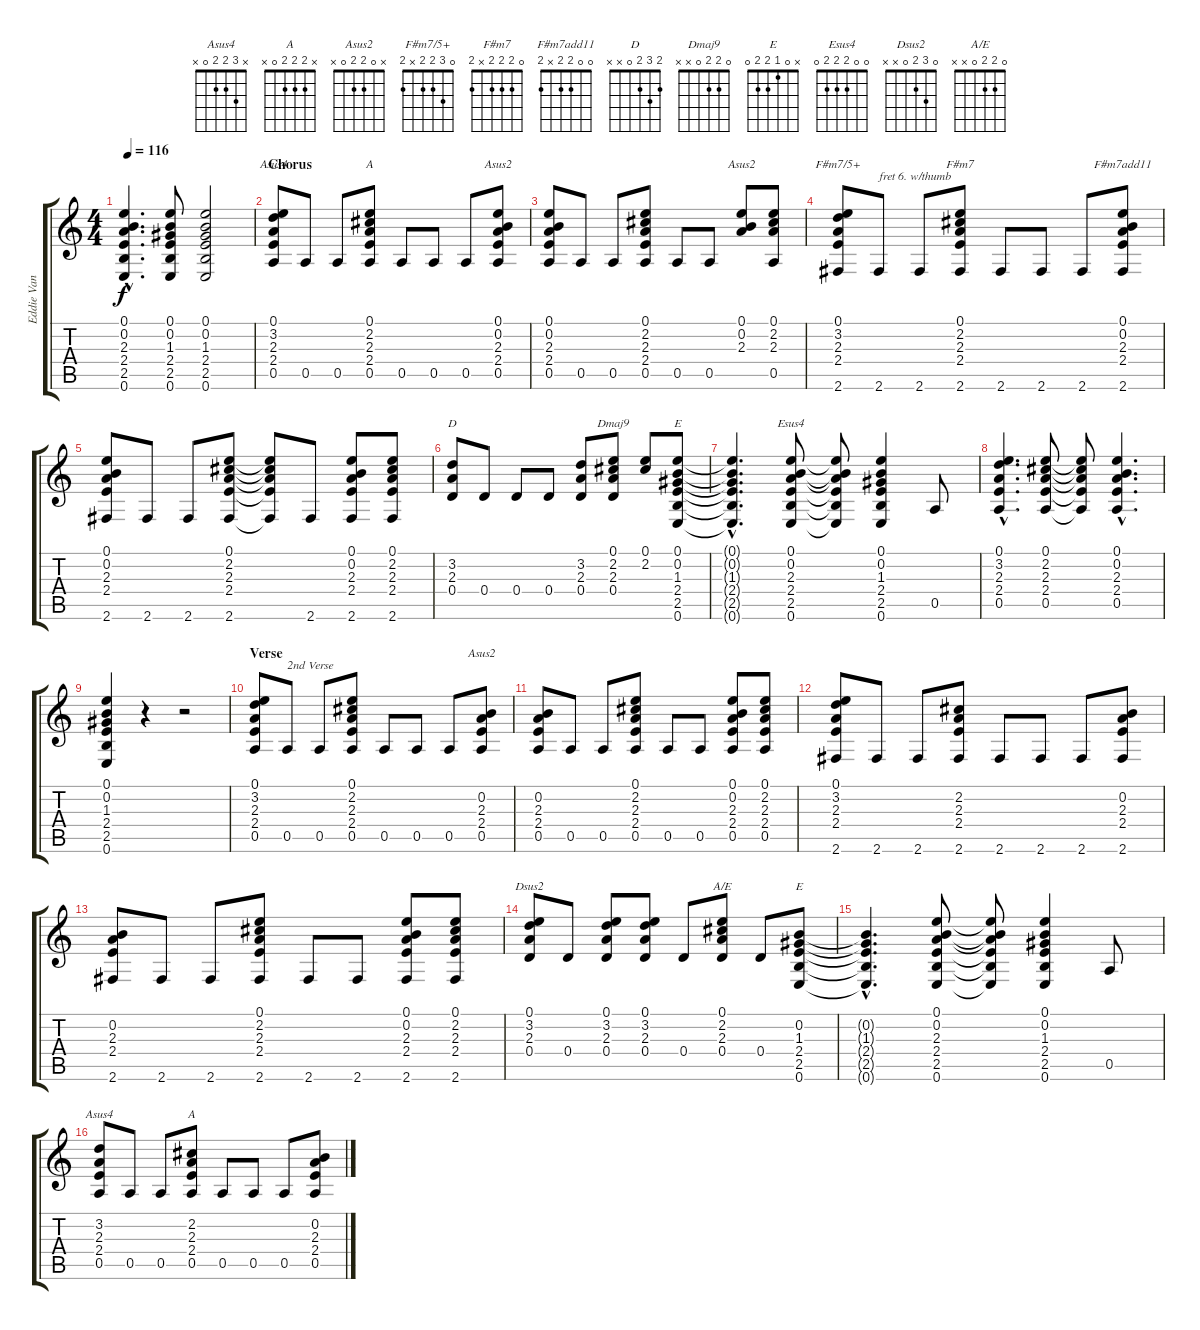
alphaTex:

\track ("Eddie Van Halen (Rhythm)" "Eddie Van ") {instrument electricguitarclean}
\staff {score tabs}
\tuning (E4 B3 G3 D3 A2 E2) {hide}
\chord ("Asus4" 0 3 2 2 0 x)
\chord ("A" 0 2 2 2 0 x)
\chord ("Asus2" 0 0 2 2 0 x)
\chord ("Asus2" 0 0 2 x x x)
\chord ("F#m7/5+" 0 3 2 2 x 2)
\chord ("F#m7" 0 2 2 2 x 2)
\chord ("F#m7add11" 0 0 2 2 x 2)
\chord ("D" 2 3 2 0 x x)
\chord ("Dmaj9" 0 2 2 0 x x)
\chord ("E" 0 0 1 2 2 0)
\chord ("Esus4" 0 0 2 2 2 0)
\chord ("Asus2" x 0 2 2 0 x)
\chord ("Dsus2" 0 3 2 0 x x)
\chord ("A/E" 0 2 2 0 x x)
\chord ("E" x 0 1 2 2 0)
\chord ("Asus4" x 3 2 2 0 x)
\chord ("A" x 2 2 2 0 x)
\ts (4 4)
\tempo 116
\clef g2
\ks c
(0.1{hac} 0.2{hac} 2.3{hac} 2.4{hac} 2.5{hac} 0.6{hac}).4{d dy f} (0.1 0.2 1.3 2.4 2.5 0.6).8 (0.1 0.2 1.3 2.4 2.5 0.6).2 |
\section ("" "Chorus")
(0.1 3.2 2.3 2.4 0.5).8{ch "Asus4"} 0.5.8 0.5.8 (0.1 2.2 2.3 2.4 0.5).8{ch "A"} 0.5.8 0.5.8 0.5.8 (0.1 0.2 2.3 2.4 0.5).8{ch "Asus2"} |
(0.1 0.2 2.3 2.4 0.5).8 0.5.8 0.5.8 (0.1 2.2 2.3 2.4 0.5).8 0.5.8 0.5.8 (0.1 0.2 2.3).8{ch "Asus2"} (0.1 2.2 2.3 0.5).8 |
(0.1 3.2 2.3 2.4 2.6).8{ch "F#m7/5+"} 2.6.8{txt "fret 6. w/thumb"} 2.6.8 (0.1 2.2 2.3 2.4 2.6).8{ch "F#m7"} 2.6.8 2.6.8 2.6.8 (0.1 0.2 2.3 2.4 2.6).8{ch "F#m7add11"} |
(0.1 0.2 2.3 2.4 2.6).8 2.6.8 2.6.8 (0.1 2.2 2.3 2.4 2.6).8 (0.1{t} 2.2{t} 2.3{t} 2.4{t} 2.6{t}).8 2.6.8 (0.1 0.2 2.3 2.4 2.6).8 (0.1 2.2 2.3 2.4 2.6).8 |
(3.2 2.3 0.4).8{ch "D"} 0.4.8 0.4.8 0.4.8 (3.2 2.3 0.4).8 (0.1 2.2 2.3 0.4).8{ch "Dmaj9"} (0.1 2.2).8 (0.1 0.2 1.3 2.4 2.5 0.6).8{ch "E"} |
(0.1{hac t} 0.2{hac t} 1.3{hac t} 2.4{hac t} 2.5{hac t} 0.6{hac t}).4{d} (0.1 0.2 2.3 2.4 2.5 0.6).8{ch "Esus4"} (0.1{t} 0.2{t} 2.3{t} 2.4{t} 2.5{t} 0.6{t}).8 (0.1 0.2 1.3 2.4 2.5 0.6).4 0.5.8 |
(0.1{hac} 3.2{hac} 2.3{hac} 2.4{hac} 0.5{hac}).4{d} (0.1 2.2 2.3 2.4 0.5).8 (0.1{t} 2.2{t} 2.3{t} 2.4{t} 0.5{t}).8 (0.1{hac} 0.2{hac} 2.3{hac} 2.4{hac} 0.5{hac}).4{d} |
(0.1 0.2 1.3 2.4 2.5 0.6).4 r.4 r.2 |
\section ("" "Verse")
(0.1 3.2 2.3 2.4 0.5).8 0.5.8{txt "2nd Verse"} 0.5.8 (0.1 2.2 2.3 2.4 0.5).8 0.5.8 0.5.8 0.5.8 (0.2 2.3 2.4 0.5).8{ch "Asus2"} |
(0.2 2.3 2.4 0.5).8 0.5.8 0.5.8 (0.1 2.2 2.3 2.4 0.5).8 0.5.8 0.5.8 (0.1 0.2 2.3 2.4 0.5).8 (0.1 2.2 2.3 2.4 0.5).8 |
(0.1 3.2 2.3 2.4 2.6).8 2.6.8 2.6.8 (2.2 2.3 2.4 2.6).8 2.6.8 2.6.8 2.6.8 (0.2 2.3 2.4 2.6).8 |
(0.2 2.3 2.4 2.6).8 2.6.8 2.6.8 (0.1 2.2 2.3 2.4 2.6).8 2.6.8 2.6.8 (0.1 0.2 2.3 2.4 2.6).8 (0.1 2.2 2.3 2.4 2.6).8 |
(0.1 3.2 2.3 0.4).8{ch "Dsus2"} 0.4.8 (0.1 3.2 2.3 0.4).8 (0.1 3.2 2.3 0.4).8 0.4.8 (0.1 2.2 2.3 0.4).8{ch "A/E"} 0.4.8 (0.2 1.3 2.4 2.5 0.6).8{ch "E"} |
(0.2{hac t} 1.3{hac t} 2.4{hac t} 2.5{hac t} 0.6{hac t}).4{d} (0.1 0.2 2.3 2.4 2.5 0.6).8 (0.1{t} 0.2{t} 2.3{t} 2.4{t} 2.5{t} 0.6{t}).8 (0.1 0.2 1.3 2.4 2.5 0.6).4 0.5.8 |
(3.2 2.3 2.4 0.5).8{ch "Asus4"} 0.5.8 0.5.8 (2.2 2.3 2.4 0.5).8{ch "A"} 0.5.8 0.5.8 0.5.8 (0.2 2.3 2.4 0.5).8
